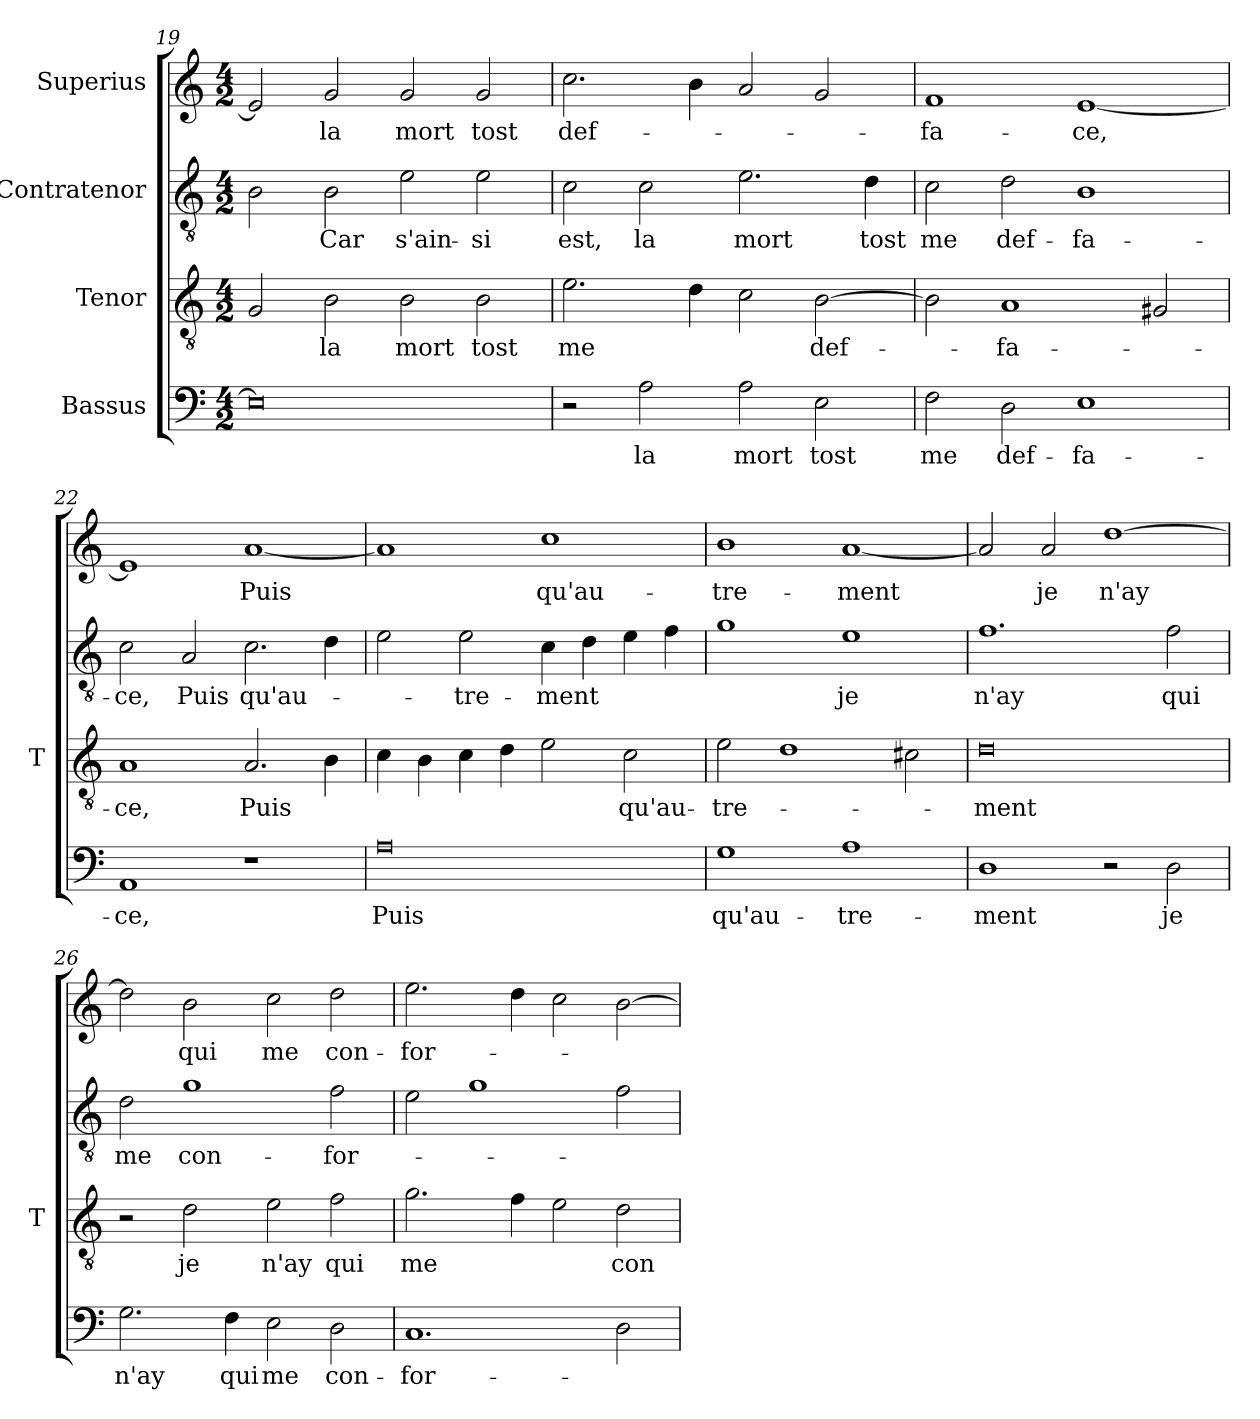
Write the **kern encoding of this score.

**kern	**text	**kern	**text	**kern	**text	**kern	**text
*part4	*part4	*part3	*part3	*part2	*part2	*part1	*part1
*staff4	*staff4	*staff3	*staff3	*staff2	*staff2	*staff1	*staff1
*I"Bassus	*	*I"Tenor	*	*I"Contratenor	*	*I"Superius	*
*	*	*I'T	*	*	*	*	*
*clefF4	*	*clefGv2	*	*clefGv2	*	*clefG2	*
*k[]	*	*k[]	*	*k[]	*	*k[]	*
*M4/2	*	*M4/2	*	*M4/2	*	*M4/2	*
=19	=19	=19	=19	=19	=19	=19	=19
0E]	.	2G	.	2B	.	2e]	.
.	.	2B	-la	2B	-Car	2g	-la
.	.	2B	-mort	2e	s'ain-	2g	-mort
.	.	2B	-tost	2e	-si	2g	-tost
=20	=20	=20	=20	=20	=20	=20	=20
2r	.	2.e	-me	2c	-est,	2.cc	def-
2A	-la	.	.	2c	-la	.	.
.	.	4d	.	.	.	4b	.
2A	-mort	2c	.	2.e	-mort	2a	.
2E	-tost	[2B	def-	.	.	2g	.
.	.	.	.	4d	-tost	.	.
=21	=21	=21	=21	=21	=21	=21	=21
2F	-me	2B]	.	2c	-me	1f	fa-
2D	def-	1A	fa-	2d	def-	.	.
1E	fa-	.	.	1B	fa-	[1e	-ce,
.	.	2G#X	.	.	.	.	.
=22	=22	=22	=22	=22	=22	=22	=22
1AA	-ce,	1A	-ce,	2c	-ce,	1e]	.
.	.	.	.	2A	-Puis	.	.
1r	.	2.A	-Puis	2.c	qu'au-	[1a	-Puis
.	.	4B	.	4d	.	.	.
=23	=23	=23	=23	=23	=23	=23	=23
0A	-Puis	4c	.	2e	.	1a]	.
.	.	4B	.	.	.	.	.
.	.	4c	.	2e	tre-	.	.
.	.	4d	.	.	.	.	.
.	.	2e	.	4c	-ment	1cc	qu'au-
.	.	.	.	4d	.	.	.
.	.	2c	qu'au-	4e	.	.	.
.	.	.	.	4f	.	.	.
=24	=24	=24	=24	=24	=24	=24	=24
1G	qu'au-	2e	tre-	1g	.	1b	tre-
.	.	1d	.	.	.	.	.
1A	tre-	.	.	1e	-je	[1a	-ment
.	.	2c#X	.	.	.	.	.
=25	=25	=25	=25	=25	=25	=25	=25
1D	-ment	0d	-ment	1.f	-n'ay	2a]	.
.	.	.	.	.	.	2a	-je
2r	.	.	.	.	.	[1dd	-n'ay
2D	-je	.	.	2f	-qui	.	.
=26	=26	=26	=26	=26	=26	=26	=26
2.G	-n'ay	2r	.	2d	-me	2dd]	.
.	.	2d	-je	1g	con-	2b	-qui
4F	-qui	.	.	.	.	.	.
2E	-me	2e	-n'ay	.	.	2cc	-me
2D	con-	2f	-qui	2f	for-	2dd	con-
=27	=27	=27	=27	=27	=27	=27	=27
1.C	for-	2.g	-me	2e	.	2.ee	for-
.	.	.	.	1g	.	.	.
.	.	4f	.	.	.	4dd	.
.	.	2e	.	.	.	2cc	.
2D	.	2d	con-	2f	.	[2b	.
=	=	=	=	=	=	=	=
*-	*-	*-	*-	*-	*-	*-	*-
